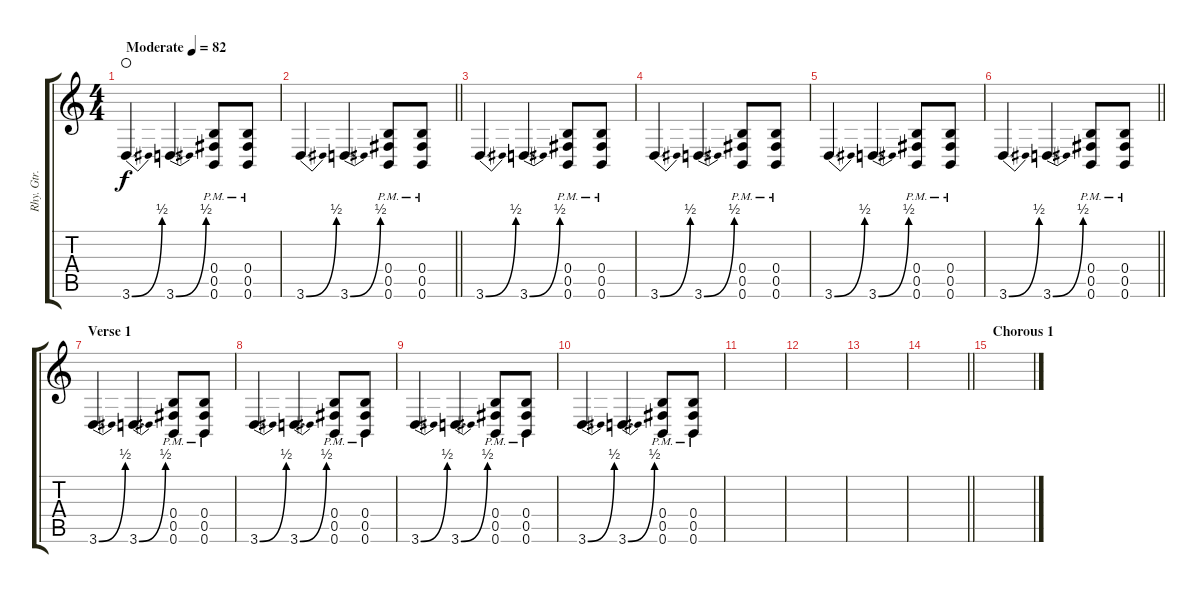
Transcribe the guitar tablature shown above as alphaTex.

\track ("Rhy. Gtr. 3" "Rhy. Gtr. ") {instrument distortionguitar}
\staff {score tabs}
\tuning (Db4 Ab3 E3 B2 Gb2 B1) {hide}
\ts (4 4)
\tempo (82 "Moderate")
\clef g2
\ks c
3.6{be (bend 0 0 60 2)}.4{d dy f instrument distortionguitar waho} 3.6{be (bend 0 0 60 2)}.4{d} (0.4{pm} 0.5{pm} 0.6{pm}).8 (0.4{pm} 0.5{pm} 0.6{pm}).8 |
\barLineRight lightlight
3.6{be (bend 0 0 60 2)}.4{d} 3.6{be (bend 0 0 60 2)}.4{d} (0.4{pm} 0.5{pm} 0.6{pm}).8 (0.4{pm} 0.5{pm} 0.6{pm}).8 |
\section ("" "")
3.6{be (bend 0 0 60 2)}.4{d} 3.6{be (bend 0 0 60 2)}.4{d} (0.4{pm} 0.5{pm} 0.6{pm}).8 (0.4{pm} 0.5{pm} 0.6{pm}).8 |
3.6{be (bend 0 0 60 2)}.4{d} 3.6{be (bend 0 0 60 2)}.4{d} (0.4{pm} 0.5{pm} 0.6{pm}).8 (0.4{pm} 0.5{pm} 0.6{pm}).8 |
3.6{be (bend 0 0 60 2)}.4{d} 3.6{be (bend 0 0 60 2)}.4{d} (0.4{pm} 0.5{pm} 0.6{pm}).8 (0.4{pm} 0.5{pm} 0.6{pm}).8 |
\barLineRight lightlight
3.6{be (bend 0 0 60 2)}.4{d} 3.6{be (bend 0 0 60 2)}.4{d} (0.4{pm} 0.5{pm} 0.6{pm}).8 (0.4{pm} 0.5{pm} 0.6{pm}).8 |
\section ("" "Verse 1")
3.6{be (bend 0 0 60 2)}.4{d} 3.6{be (bend 0 0 60 2)}.4{d} (0.4{pm} 0.5{pm} 0.6{pm}).8 (0.4{pm} 0.5{pm} 0.6{pm}).8 |
3.6{be (bend 0 0 60 2)}.4{d} 3.6{be (bend 0 0 60 2)}.4{d} (0.4{pm} 0.5{pm} 0.6{pm}).8 (0.4{pm} 0.5{pm} 0.6{pm}).8 |
3.6{be (bend 0 0 60 2)}.4{d} 3.6{be (bend 0 0 60 2)}.4{d} (0.4{pm} 0.5{pm} 0.6{pm}).8 (0.4{pm} 0.5{pm} 0.6{pm}).8 |
3.6{be (bend 0 0 60 2)}.4{d} 3.6{be (bend 0 0 60 2)}.4{d} (0.4{pm} 0.5{pm} 0.6{pm}).8 (0.4{pm} 0.5{pm} 0.6{pm}).8 |
|
|
|
\barLineRight lightlight
|
\section ("" "Chorous 1")
